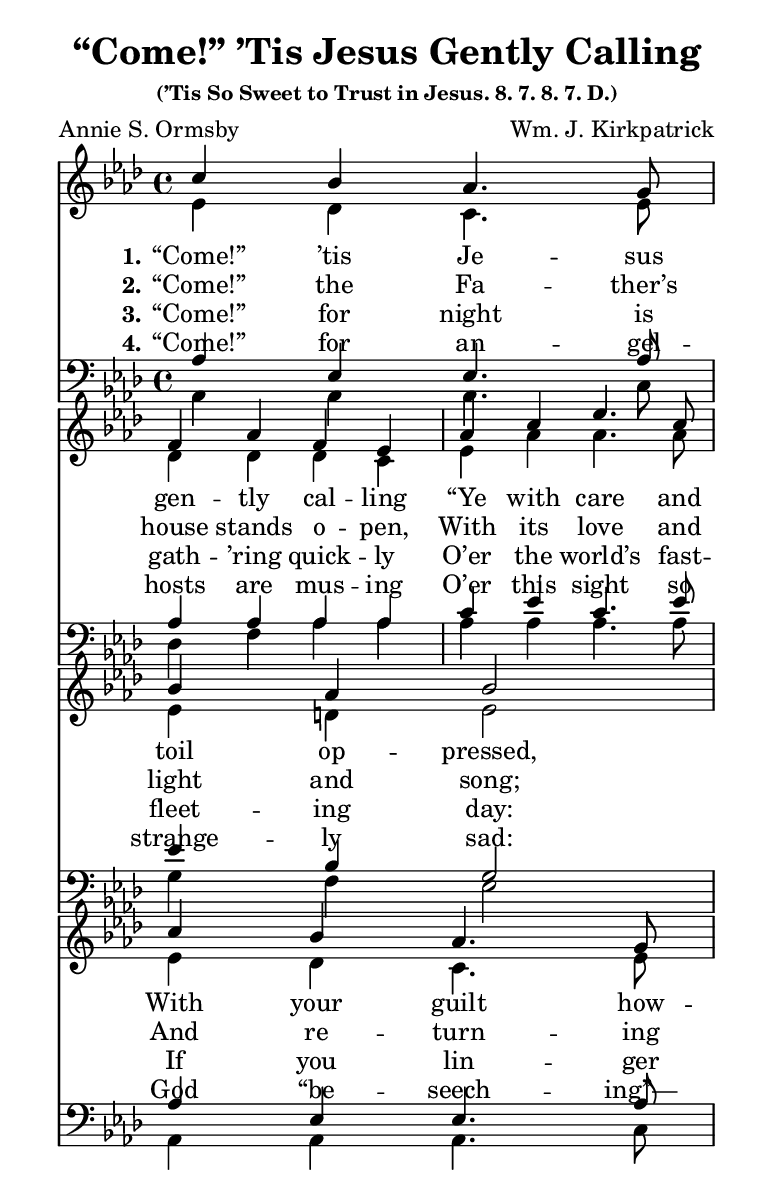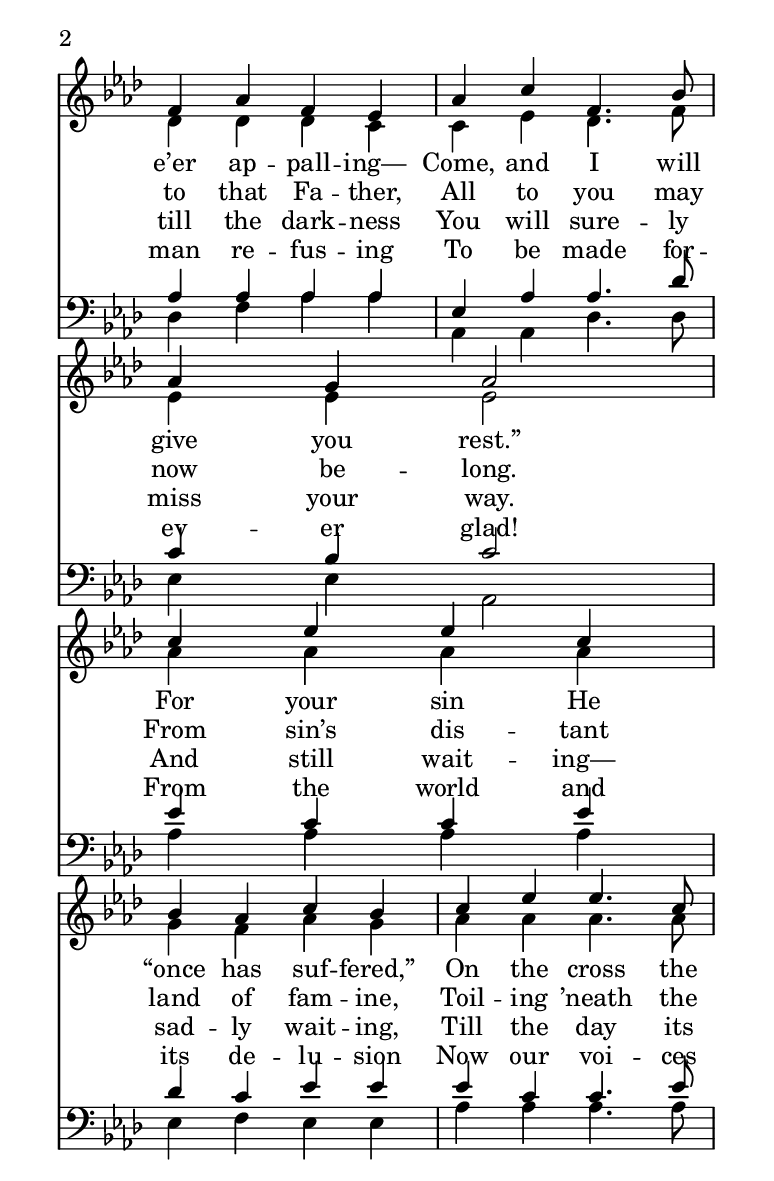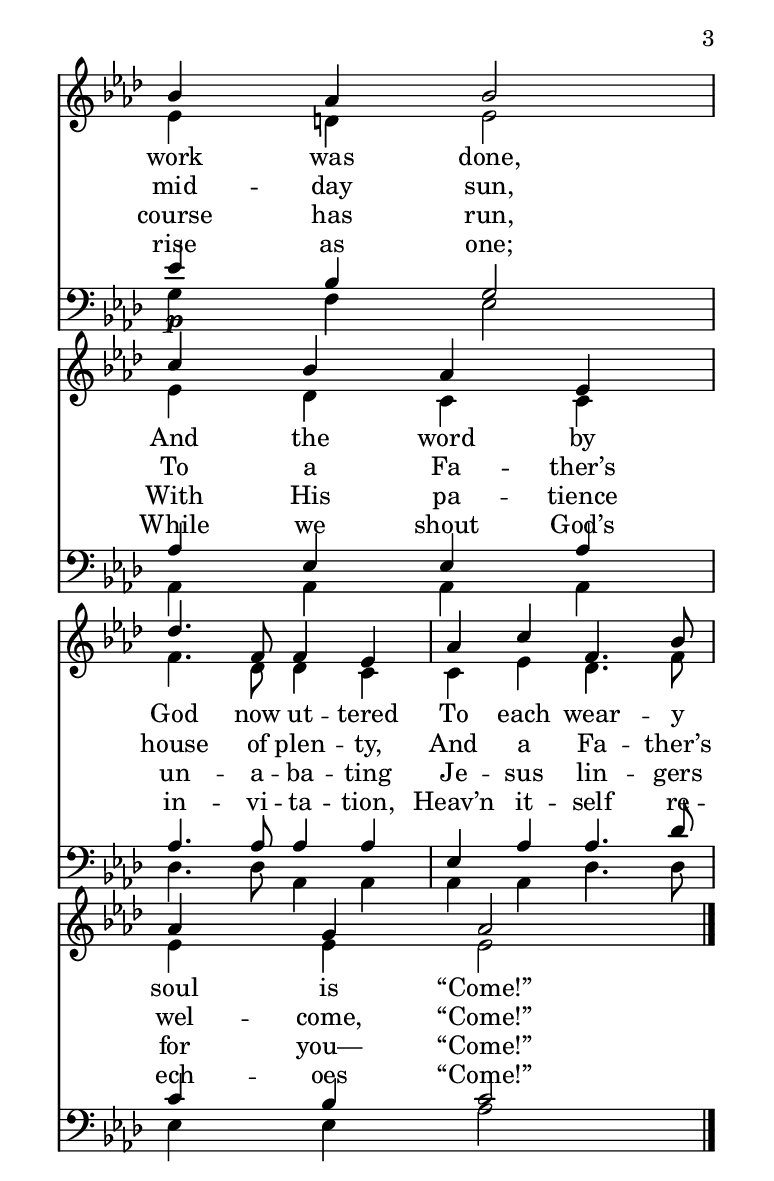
\include "common/global.ily"
\paper {
  \include "common/paper.ily"
  %ragged-bottom = ##t
  %ragged-last-bottom = ##t
  %systems-per-page = ##f
  %page-count = ##f
}

\header{
  title = "“Come!” ’Tis Jesus Gently Calling"
  subsubtitle = "(’Tis So Sweet to Trust in Jesus. 8. 7. 8. 7. D.)"
  %meter = "8.7.8.7. D."
  poet = "Annie S. Ormsby"
  composer = "Wm. J. Kirkpatrick"
  %copyright = ""
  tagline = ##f
}

% for fermata in MIDI
ta = { \tempo 4=90 }
tb = { \tempo 4=45 }

patternAA = { c4 c4 | c4. c8 c4 c4 | c4( c4) } % Line 1 soprano / alto / bass, Line 3 soprano
patternAB = { c4 c4 | c4. c8 c4 c4 | c2 } % Line 1 tenor, Line 2 soprano, Line 3 tenor, Line 4 soprano / alto / tenor
patternAC = { c4 c8[ c8 ] | c4. c8 c4 c4 | c2 } % Refrain line 4 soprano

patternBA = { c4 c4 | c4 c4 c4 c4 | c2 } % Line 2 alto, Line 3 alto / bass, Line 4 bass, Refrain line 1 / 2 tenor / bass, Refrain line 3 tenor, Refrain line 4 bass
patternBB = { c4 c4 | c4 c4 c4 c4 | c4( c4) } % Refrain line 1 / 2 soprano / alto, Refrain line 3 bass
patternBC = { c4. c8 | c4 c4 c4 c4 | c2 } % Refrain line 3 soprano

global = {
  \override Staff.TimeSignature #'style = #'()
  \time 4/4
  \override Score.MetronomeMark #'transparent = ##t % hide all fermata changes too
  \ta
  \key aes \major
  \autoBeamOff
}

notesSoprano = {
\global
\relative a' {
  c4 bes aes4. g8 f4 aes f ees     \noBreak | aes4 c ees4. c8 bes4 aes bes2 \break
  c4 bes aes4. g8 f4 aes f ees     \noBreak | aes4 c f,4. bes8 aes4 g aes2 \break
  c4 ees ees c bes aes c bes       \noBreak | c ees ees4. c8 bes4 aes bes2 \break
  % TODO actually make MIDI output soft
	% Used to use c4^\p here but that made only the soprano soft, and putting it
	% in every voice resulted in too many p's.
  c4^\markup { \dynamic p } bes aes ees des'4. f,8 f4 ees \noBreak | aes c f,4. bes8 aes4 g aes2 \break

\bar "|."
}
}

notesAlto = {
\global
\relative e' {

  ees4 des c4. ees8 des4 des des c \noBreak | ees4 aes aes4. aes8 ees4 d ees2 \break
  ees4 des c4. ees8 des4 des des c \noBreak | c4 ees des4. f8 ees4 ees ees2 \break
  aes4 aes aes aes g f aes g       \noBreak | aes aes aes4. aes8 ees4 d ees2 \break
  ees4 des c c f4. des8 des4 c     \noBreak | c ees des4. f8 ees4 ees ees2 \break

}
}

notesTenor = {
\global
\relative a {

  aes4 ees ees4. aes8 aes4 aes \new Voice { \voiceOne aes aes } \noBreak | c4 ees c4. ees8 ees4 bes g2 \break
  aes4 ees ees4. aes8 aes4 aes \new Voice { \voiceOne aes aes } \noBreak | ees4 aes aes4. des8 c4 bes c2 \break
  ees4 c c ees des c ees ees                                    \noBreak | ees c c4. ees8 ees4 bes g2 \break
  aes4 ees ees aes aes4. aes8 aes4 aes                          \noBreak | ees aes aes4. des8 c4 bes c2 \break

}
}

notesBass = {
\global
\relative a, {

  aes4 aes aes4. c8 des4 f \new Voice { \voiceTwo aes aes }  \noBreak | aes4 aes aes4. aes8 g4 f ees2 \break
  aes,4 aes aes4. c8 des4 f \new Voice { \voiceTwo aes aes } \noBreak | aes,4 aes des4. des8 ees4 ees aes,2 \break
  aes'4 aes aes aes ees f ees ees                            \noBreak | aes aes aes4. aes8 g4 f ees2 \break
  aes,4 aes aes aes des4. des8 aes4 aes                      \noBreak | aes aes des4. des8 ees4 ees aes2 \break

}
}

wordsA = \lyricmode {
\set stanza = "1."

“Come!” ’tis Je -- sus gen -- tly cal -- ling
“Ye with care and toil op -- pressed, \break
With your guilt how -- e’er ap -- pall -- ing—
Come, and I will give you rest.” \break
For your sin He “once has suf -- fered,”
On the cross the work was done, \break
And the word by God now ut -- tered
To each wear -- y soul is “Come!”

}

wordsB = \lyricmode {
\set stanza = "2."

“Come!” the Fa -- ther’s house stands o -- pen,
With its love and light and song;
And re -- turn -- ing to that Fa -- ther,
All to you may now be -- long.
From sin’s dis -- tant land of fam -- ine,
Toil -- ing ’neath the mid -- day sun,
To a Fa -- ther’s house of plen -- ty,
And a Fa -- ther’s wel -- come, “Come!”

}

wordsC = \lyricmode {
\set stanza = "3."

“Come!” for night is gath -- ’ring quick -- ly
O’er the world’s fast -- fleet -- ing day:
If you lin -- ger till the dark -- ness
You will sure -- ly miss your way.
And still wait -- ing— sad -- ly wait -- ing,
Till the day its course has run,
With His pa -- tience un -- a -- ba -- ting
Je -- sus lin -- gers for you— “Come!”

}

wordsD = \lyricmode {
\set stanza = "4."

“Come!” for an -- gel -- hosts are mus -- ing
O’er this sight so strange -- ly sad:
God “be -- seech -- ing”— man re -- fus -- ing
To be made for -- ev -- er glad!
From the world and its de -- lu -- sion
Now our voi -- ces rise as one;
While we shout God’s in -- vi -- ta -- tion,
Heav’n it -- self re -- ech -- oes “Come!”

}

\score {
  \context ChoirStaff <<
    \context Staff = upper <<
      \set ChoirStaff.systemStartDelimiter = #'SystemStartBar
      \context Voice  = sopranos { \voiceOne << \notesSoprano >> }
      \context Voice  = altos { \voiceTwo << \notesAlto >> }
      \context Lyrics = one   \lyricsto sopranos \wordsA
      \context Lyrics = two   \lyricsto sopranos \wordsB
      \context Lyrics = three \lyricsto sopranos \wordsC
      \context Lyrics = four  \lyricsto sopranos \wordsD
      %\context Lyrics = five  \lyricsto sopranos \wordsE
    >>
    \context Staff = men <<
      \clef bass
      \context Voice  = tenors { \voiceOne << \notesTenor >> }
      \context Voice  = basses { \voiceTwo << \notesBass >> }
    >>
  >>
  \layout {
    \include "common/layout.ily"
  }
  \midi{
    \include "common/midi.ily"
  }
}

\version "2.14.1"  % necessary for upgrading to future LilyPond versions.

% vi:set et ts=2 sw=2 ai nocindent syntax=lilypond
